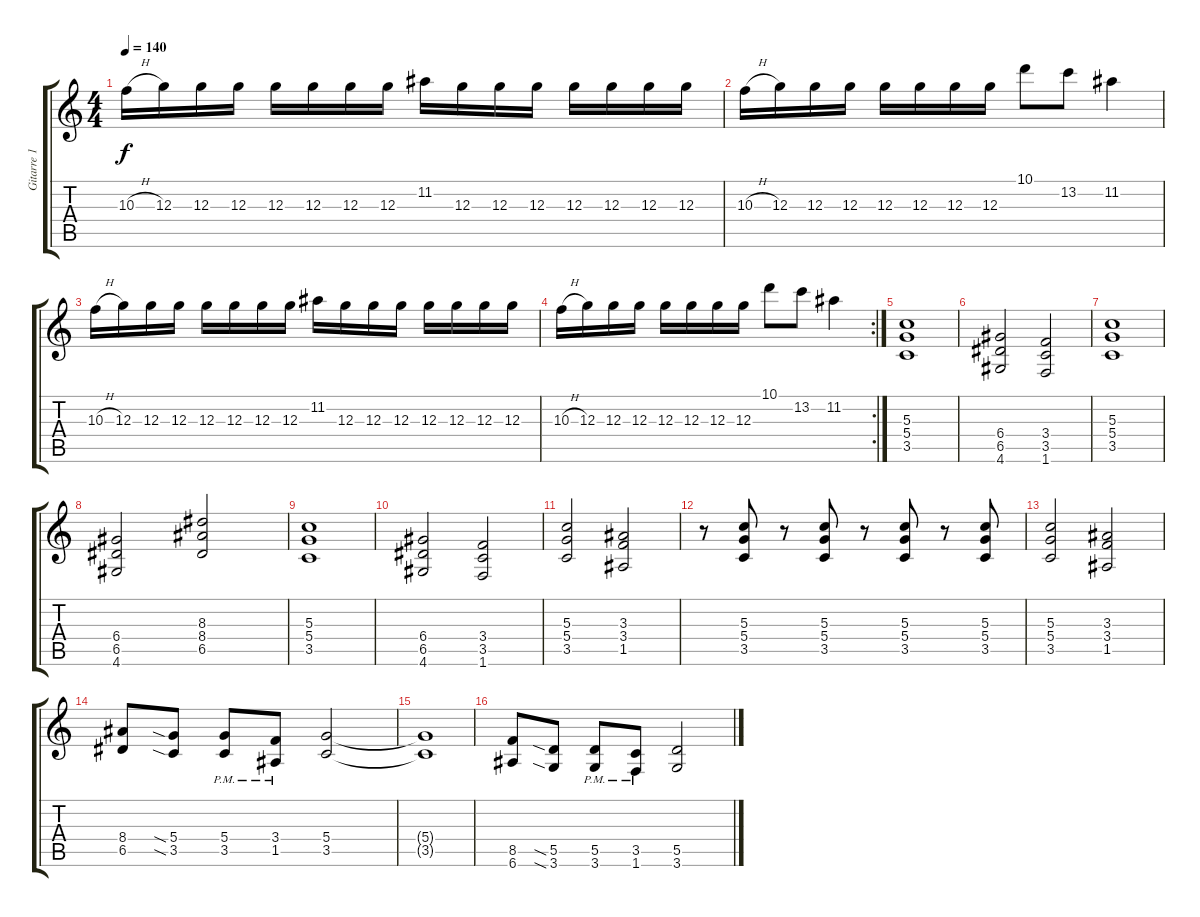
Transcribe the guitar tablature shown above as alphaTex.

\track ("Gitarre 1" "Gitarre 1") {instrument overdrivenguitar}
\staff {score tabs}
\tuning (E4 B3 G3 D3 A2 E2) {hide}
\ts (4 4)
\tempo 140
\clef g2
\ks c
10.3{h}.16{dy f} 12.3.16 12.3.16 12.3.16 12.3.16 12.3.16 12.3.16 12.3.16 11.2.16 12.3.16 12.3.16 12.3.16 12.3.16 12.3.16 12.3.16 12.3.16 |
10.3{h}.16 12.3.16 12.3.16 12.3.16 12.3.16 12.3.16 12.3.16 12.3.16 10.1.8 13.2.8 11.2.4 |
10.3{h}.16 12.3.16 12.3.16 12.3.16 12.3.16 12.3.16 12.3.16 12.3.16 11.2.16 12.3.16 12.3.16 12.3.16 12.3.16 12.3.16 12.3.16 12.3.16 |
\rc 2
10.3{h}.16 12.3.16 12.3.16 12.3.16 12.3.16 12.3.16 12.3.16 12.3.16 10.1.8 13.2.8 11.2.4 |
(5.3 5.4 3.5).1 |
(6.4 6.5 4.6).2 (3.4 3.5 1.6).2 |
(5.3 5.4 3.5).1 |
(6.4 6.5 4.6).2 (8.3 8.4 6.5).2 |
(5.3 5.4 3.5).1 |
(6.4 6.5 4.6).2 (3.4 3.5 1.6).2 |
(5.3 5.4 3.5).2 (3.3 3.4 1.5).2 |
r.8 (5.3 5.4 3.5).8 r.8 (5.3 5.4 3.5).8 r.8 (5.3 5.4 3.5).8 r.8 (5.3 5.4 3.5).8 |
(5.3 5.4 3.5).2 (3.3 3.4 1.5).2 |
(8.4 6.5).8 (5.4{sia} 3.5{sia}).8 (5.4{pm} 3.5{pm}).8 (3.4{pm} 1.5{pm}).8 (5.4 3.5).2 |
(5.4{t} 3.5{t}).1 |
(8.5 6.6).8 (5.5{sia} 3.6{sia}).8 (5.5{pm} 3.6).8 (3.5{pm} 1.6).8 (5.5 3.6).2
